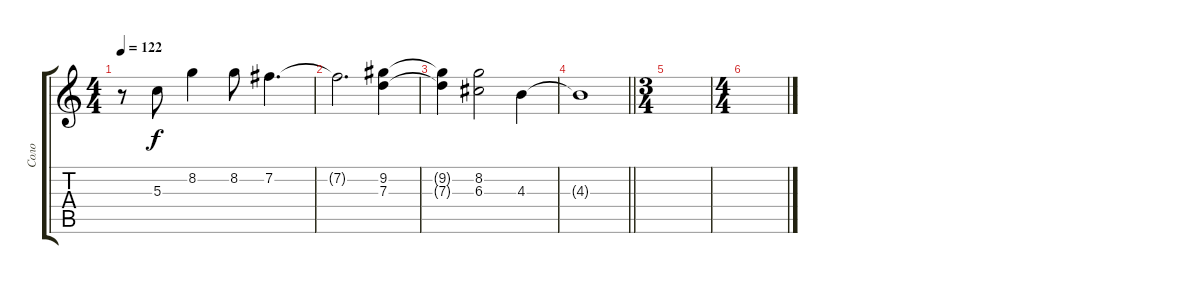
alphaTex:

\track ("Соло" "Соло") {instrument electricguitarclean}
\staff {score tabs}
\tuning (E4 B3 G3 D3 A2 E2) {hide}
\ts (4 4)
\tempo 122
\clef g2
\ks c
r.8{dy f} 5.3.8 8.2.4 8.2.8 7.2.4{d} |
7.2{t}.2{d} (9.2 7.3).4 |
(9.2{t} 7.3{t}).4 (8.2 6.3).2 4.3.4 |
\barLineRight lightlight
4.3{t}.1 |
\ts (3 4)
|
\ts (4 4)
